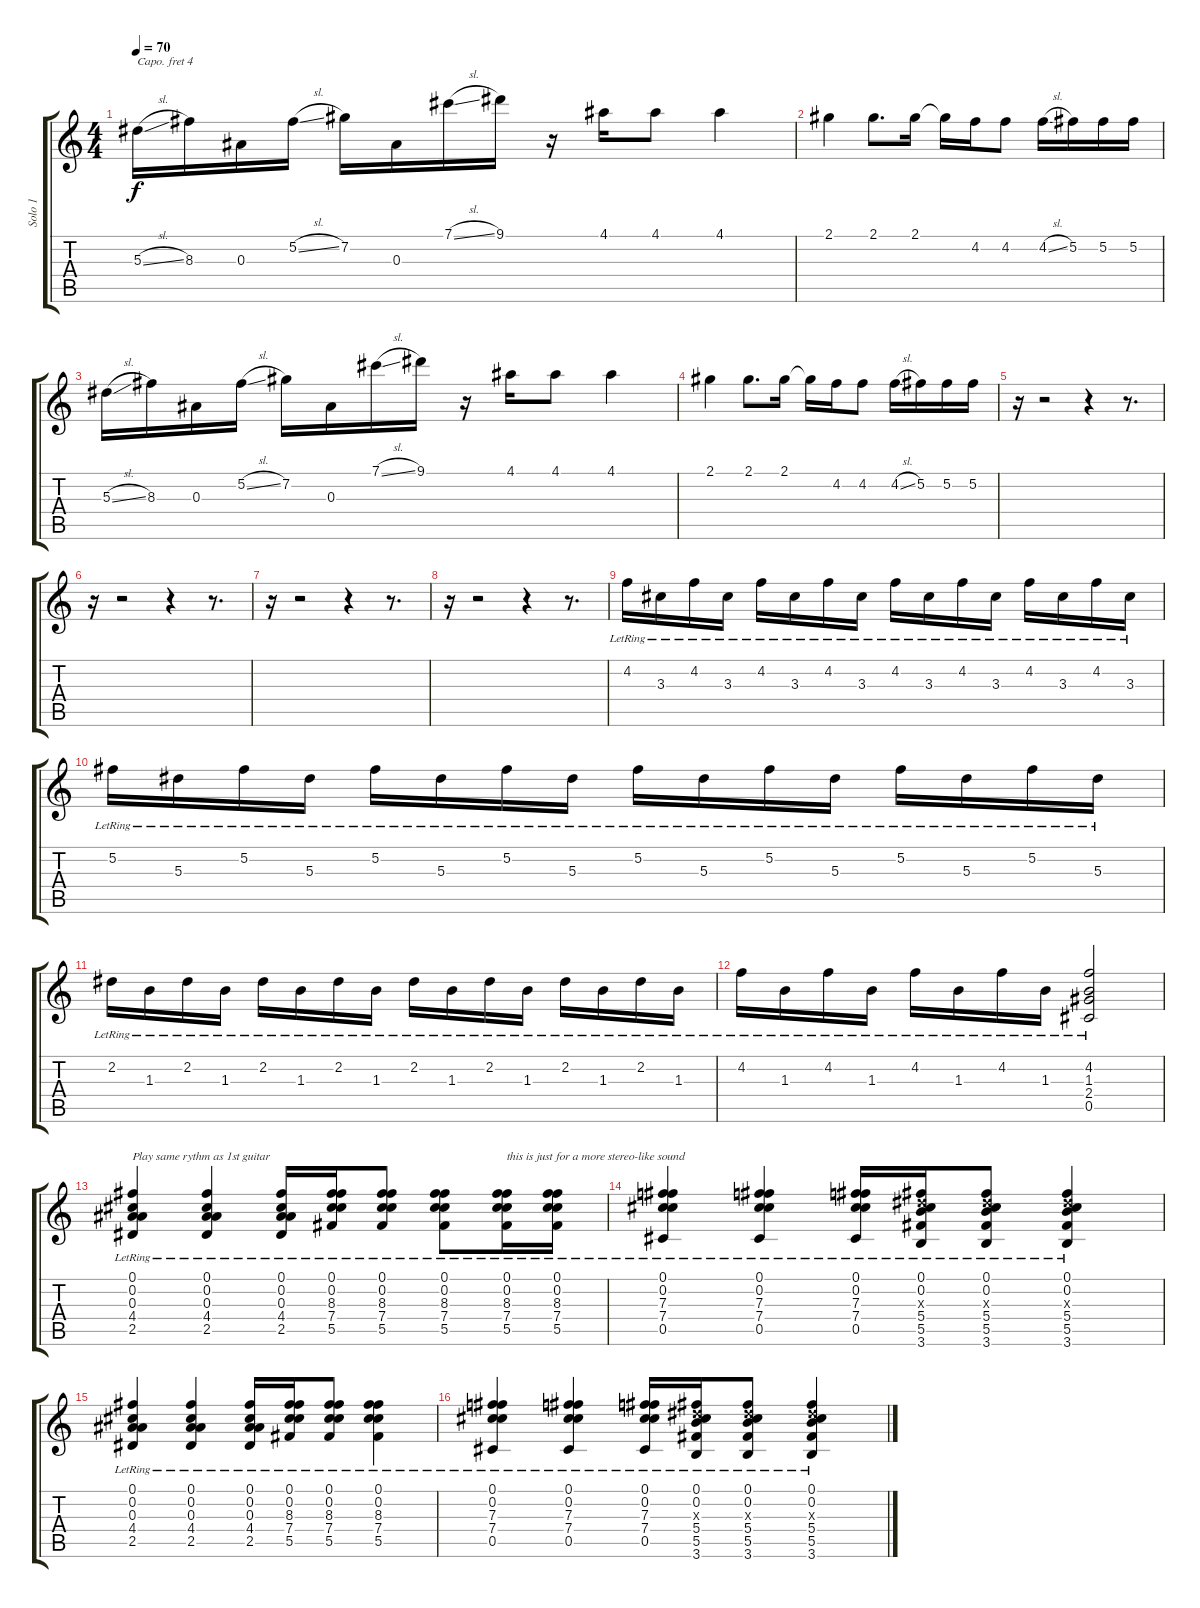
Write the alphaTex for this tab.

\track ("Solo 1" "Solo 1") {solo instrument acousticguitarsteel}
\staff {score tabs}
\capo 4
\tuning (D4 A3 Gb3 D3 A2 E2) {hide}
\ts (4 4)
\tempo 70
\clef g2
\ks c
5.3{sl}.16{dy f instrument acousticguitarsteel} 8.3.16 0.3.16 5.2{sl}.16 7.2.16 0.3.16 7.1{sl}.16 9.1.16 r.16 4.1.16 4.1.8 4.1.4 |
2.1.4 2.1.8{d} 2.1.16 2.1{t}.16 4.2.16 4.2.8 4.2{sl}.16 5.2.16 5.2.16 5.2.16 |
5.3{sl}.16 8.3.16 0.3.16 5.2{sl}.16 7.2.16 0.3.16 7.1{sl}.16 9.1.16 r.16 4.1.16 4.1.8 4.1.4 |
2.1.4 2.1.8{d} 2.1.16 2.1{t}.16 4.2.16 4.2.8 4.2{sl}.16 5.2.16 5.2.16 5.2.16 |
r.16 r.2 r.4 r.8{d} |
r.16 r.2 r.4 r.8{d} |
r.16 r.2 r.4 r.8{d} |
r.16 r.2 r.4 r.8{d} |
4.2{lr}.16 3.3{lr}.16 4.2{lr}.16 3.3{lr}.16 4.2{lr}.16 3.3{lr}.16 4.2{lr}.16 3.3{lr}.16 4.2{lr}.16 3.3{lr}.16 4.2{lr}.16 3.3{lr}.16 4.2{lr}.16 3.3{lr}.16 4.2{lr}.16 3.3{lr}.16 |
5.2{lr}.16 5.3{lr}.16 5.2{lr}.16 5.3{lr}.16 5.2{lr}.16 5.3{lr}.16 5.2{lr}.16 5.3{lr}.16 5.2{lr}.16 5.3{lr}.16 5.2{lr}.16 5.3{lr}.16 5.2{lr}.16 5.3{lr}.16 5.2{lr}.16 5.3{lr}.16 |
2.2{lr}.16 1.3{lr}.16 2.2{lr}.16 1.3{lr}.16 2.2{lr}.16 1.3{lr}.16 2.2{lr}.16 1.3{lr}.16 2.2{lr}.16 1.3{lr}.16 2.2{lr}.16 1.3{lr}.16 2.2{lr}.16 1.3{lr}.16 2.2{lr}.16 1.3{lr}.16 |
4.2{lr}.16 1.3{lr}.16 4.2{lr}.16 1.3{lr}.16 4.2{lr}.16 1.3{lr}.16 4.2{lr}.16 1.3{lr}.16 (4.2{lr} 1.3{lr} 2.4{lr} 0.5{lr}).2 |
(0.1{lr} 0.2{lr} 0.3{lr} 4.4{lr} 2.5{lr}).4{txt "Play same rythm as 1st guitar"} (0.1{lr} 0.2{lr} 0.3{lr} 4.4{lr} 2.5{lr}).4 (0.1{lr} 0.2{lr} 0.3{lr} 4.4{lr} 2.5{lr}).16 (0.1{lr} 0.2{lr} 8.3{lr} 7.4{lr} 5.5{lr}).16 (0.1{lr} 0.2{lr} 8.3{lr} 7.4{lr} 5.5{lr}).8 (0.1{lr} 0.2{lr} 8.3{lr} 7.4{lr} 5.5{lr}).8 (0.1{lr} 0.2{lr} 8.3{lr} 7.4{lr} 5.5{lr}).16{txt "this is just for a more stereo-like sound"} (0.1{lr} 0.2{lr} 8.3{lr} 7.4{lr} 5.5{lr}).16 |
(0.1{lr} 0.2{lr} 7.3{lr} 7.4{lr} 0.5{lr}).4 (0.1{lr} 0.2{lr} 7.3{lr} 7.4{lr} 0.5{lr}).4 (0.1{lr} 0.2{lr} 7.3{lr} 7.4{lr} 0.5{lr}).16 (0.1{lr} 0.2{lr} 5.3{x} 5.4{lr} 5.5{lr} 3.6{lr}).16 (0.1{lr} 0.2{lr} 5.3{x} 5.4{lr} 5.5{lr} 3.6{lr}).8 (0.1{lr} 0.2{lr} 5.3{x} 5.4{lr} 5.5{lr} 3.6{lr}).4 |
(0.1{lr} 0.2{lr} 0.3{lr} 4.4{lr} 2.5{lr}).4 (0.1{lr} 0.2{lr} 0.3{lr} 4.4{lr} 2.5{lr}).4 (0.1{lr} 0.2{lr} 0.3{lr} 4.4{lr} 2.5{lr}).16 (0.1{lr} 0.2{lr} 8.3{lr} 7.4{lr} 5.5{lr}).16 (0.1{lr} 0.2{lr} 8.3{lr} 7.4{lr} 5.5{lr}).8 (0.1{lr} 0.2{lr} 8.3{lr} 7.4{lr} 5.5{lr}).4 |
(0.1{lr} 0.2{lr} 7.3{lr} 7.4{lr} 0.5{lr}).4 (0.1{lr} 0.2{lr} 7.3{lr} 7.4{lr} 0.5{lr}).4 (0.1{lr} 0.2{lr} 7.3{lr} 7.4{lr} 0.5{lr}).16 (0.1{lr} 0.2{lr} 5.3{x} 5.4{lr} 5.5{lr} 3.6{lr}).16 (0.1{lr} 0.2{lr} 5.3{x} 5.4{lr} 5.5{lr} 3.6{lr}).8 (0.1{lr} 0.2{lr} 5.3{x} 5.4{lr} 5.5{lr} 3.6{lr}).4
